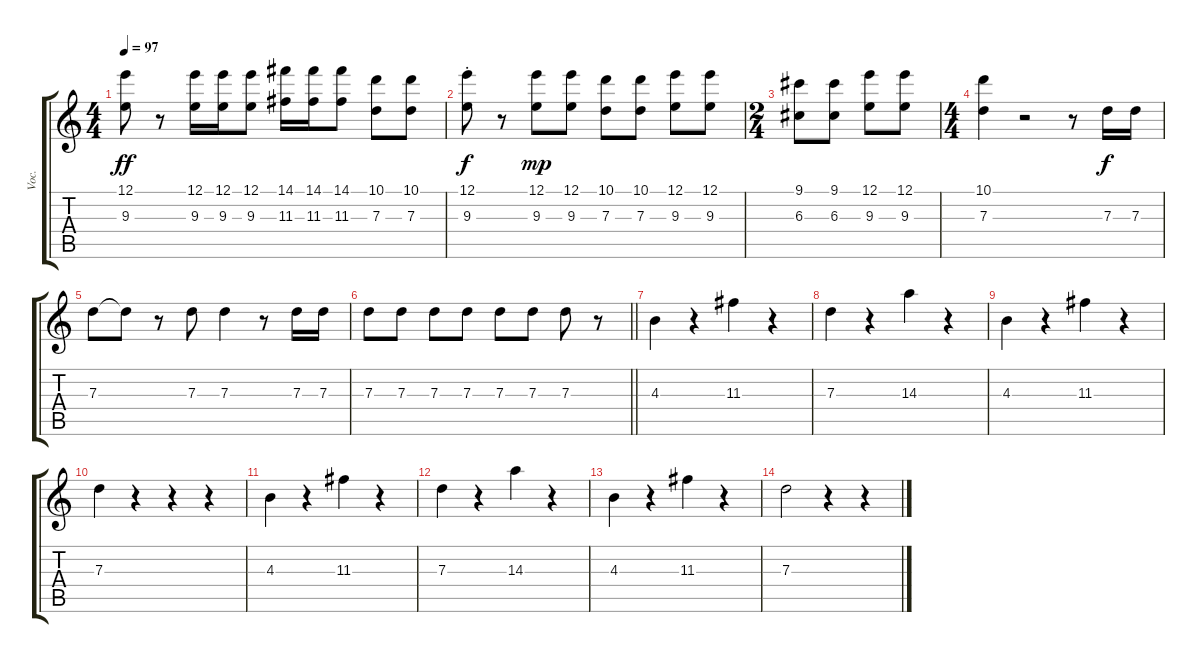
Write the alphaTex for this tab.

\track ("Voc." "Voc.") {instrument distortionguitar}
\staff {score tabs}
\tuning (E4 B3 G3 D3 A2 E2) {hide}
\ts (4 4)
\tempo 97
\clef g2
\ks c
(12.1 9.3).8{dy ff} r.8 (12.1 9.3).16 (12.1 9.3).16 (12.1 9.3).8 (14.1 11.3).16 (14.1 11.3).16 (14.1 11.3).8 (10.1 7.3).8 (10.1 7.3).8 |
(12.1 9.3{st}).8{dy f} r.8 (12.1 9.3).8{dy mp} (12.1 9.3).8 (10.1 7.3).8 (10.1 7.3).8 (12.1 9.3).8 (12.1 9.3).8 |
\ts (2 4)
(9.1 6.3).8 (9.1 6.3).8 (12.1 9.3).8 (12.1 9.3).8 |
\ts (4 4)
(10.1 7.3).4 r.2 r.8 7.3.16{dy f} 7.3.16 |
7.3.8 7.3{t}.8 r.8 7.3.8 7.3.4 r.8 7.3.16 7.3.16 |
\barLineRight lightlight
7.3.8 7.3.8 7.3.8 7.3.8 7.3.8 7.3.8 7.3.8 r.8 |
4.3.4 r.4 11.3.4 r.4 |
7.3.4 r.4 14.3.4 r.4 |
4.3.4 r.4 11.3.4 r.4 |
7.3.4 r.4 r.4 r.4 |
4.3.4 r.4 11.3.4 r.4 |
7.3.4 r.4 14.3.4 r.4 |
4.3.4 r.4 11.3.4 r.4 |
7.3.2 r.4 r.4
